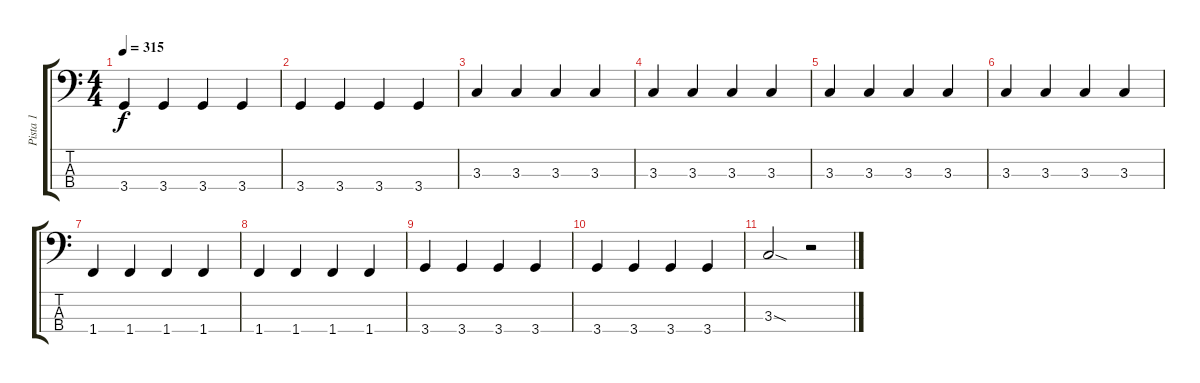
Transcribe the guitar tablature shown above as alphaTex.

\track ("Pista 1" "Pista 1") {instrument electricbasspick}
\staff {score tabs}
\tuning (G2 D2 A1 E1) {hide}
\ts (4 4)
\tempo 315
\clef f4
\ks c
3.4.4{dy f} 3.4.4 3.4.4 3.4.4 |
3.4.4 3.4.4 3.4.4 3.4.4 |
3.3.4 3.3.4 3.3.4 3.3.4 |
3.3.4 3.3.4 3.3.4 3.3.4 |
3.3.4 3.3.4 3.3.4 3.3.4 |
3.3.4 3.3.4 3.3.4 3.3.4 |
1.4.4 1.4.4 1.4.4 1.4.4 |
1.4.4 1.4.4 1.4.4 1.4.4 |
3.4.4 3.4.4 3.4.4 3.4.4 |
3.4.4 3.4.4 3.4.4 3.4.4 |
3.3{sod}.2 r.2
